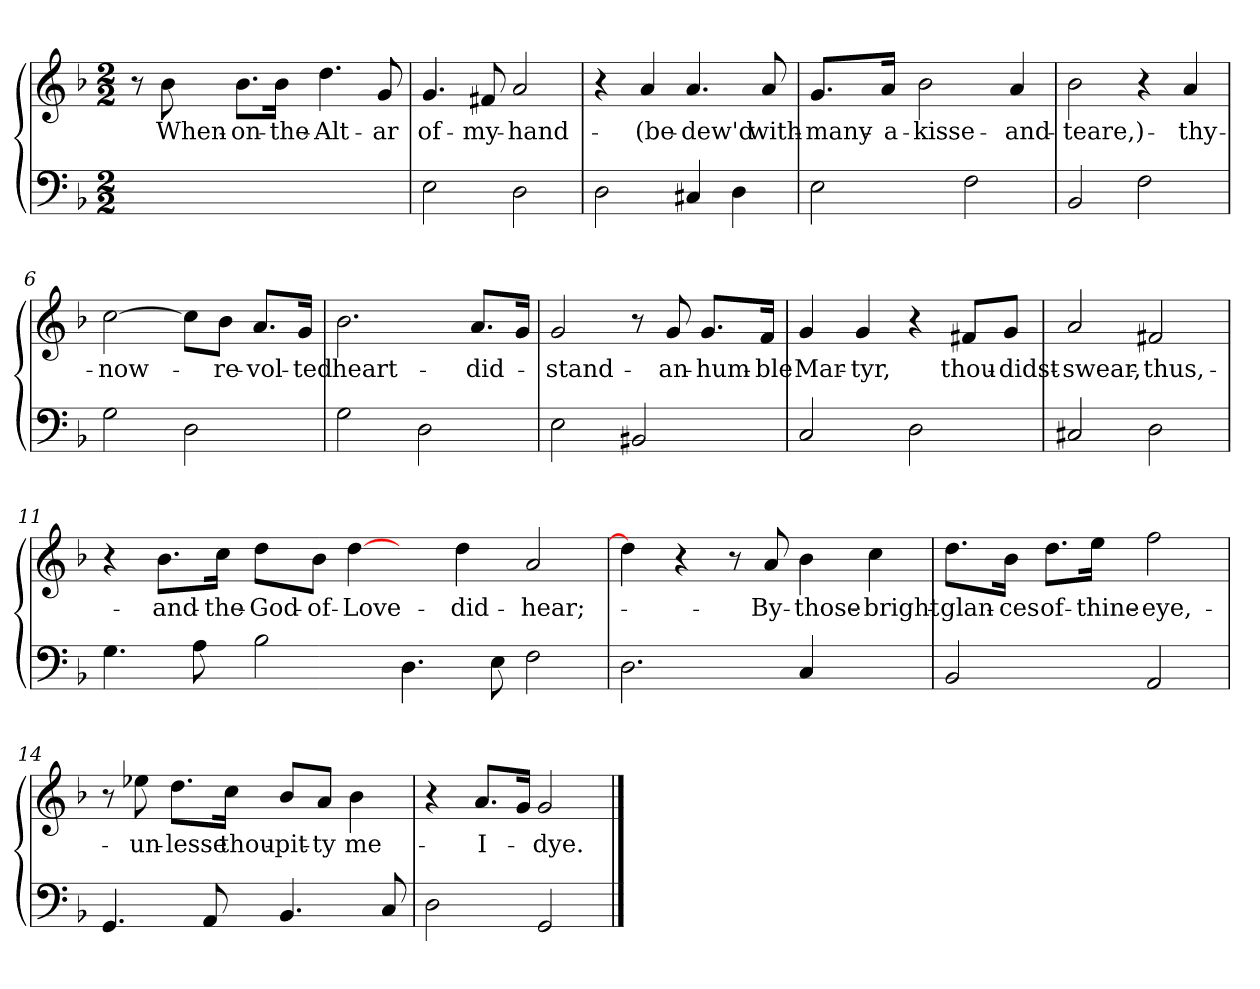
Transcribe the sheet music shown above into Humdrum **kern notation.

**kern	**kern	**text
*part2	*part1	*part1
*staff2	*staff1	*staff1
*clefF4	*clefG2	*
*k[b-]	*k[b-]	*
*d:	*d:	*
*M2/2	*M2/2	*
=1	=1	=1
1ryy	8r	.
.	8b-\	When-
.	8.b-\L	on-
.	16b-\Jk	the-
.	4.dd\	Alt-
.	8g/	-ar
=2	=2	=2
2E\	4.g/	of-
.	8f#X/	my-
2D\	2a/	hand-
=3	=3	=3
2D\	4r	.
.	4a/	(be-
4C#X/	4.a/	-dew'd
4D\	.	.
.	8a/	with-
=4	=4	=4
2E\	8.g/L	many-
.	16a/Jk	a-
.	2b-\	kisse-
2F\	.	.
.	4a/	and-
=5	=5	=5
2BB-/	2b-\	teare,)-
2F\	4r	.
.	4a/	thy-
!!LO:LB:g=z
=6	=6	=6
2G\	[2cc\	now-
2D\	8cc\L]	.
.	8b-\J	re-
.	8.a/L	-vol-
.	16g/Jk	-ted
=7	=7	=7
2G\	2.b-\	heart-
2D\	.	.
.	8.a/L	did-
.	16g/Jk	.
=8	=8	=8
2E\	2g/	stand-
2BB#X/	8r	.
.	8g/	an-
.	8.g/L	hum-
.	16f/Jk	-ble
=9	=9	=9
2C/	4g/	Mar-
.	4g/	-tyr,
2D\	4r	.
.	8f#X/L	thou-
.	8g/J	didst-
=10	=10	=10
2C#X/	2a/	swear,-
2D\	2f#X/	thus,-
!!LO:LB:g=z
=11	=11	=11
4.G\	4r	.
.	8.b-\L	and-
8A\	.	.
.	16cc\Jk	the-
2B-\	8dd\L	God-
.	8b-\J	of-
.	[4dd\	Love-
4.D\	4ryy	.
.	4dd\	did-
8E\	.	.
2F\	2a/	hear;-
=12	=12	=12
2.D\	4dd\]	.
.	4r	.
.	8r	.
.	8a/	By-
4C/	4b-\	those-
4ryy	4cc\	bright-
!!LO:LB:g=z
=13	=13	=13
2BB-/	8.dd\L	glan-
.	16b-\Jk	-ces
.	8.dd\L	of-
.	16ee\Jk	thine-
2AA/	2ff\	eye,-
=14	=14	=14
4.GG/	8r	.
.	8ee-X\	un-
.	8.dd\L	-lesse
8AA/	.	.
.	16cc\Jk	thou-
4.BB-/	8b-/L	pit-
.	8a/J	-ty
.	4b-\	me-
8C/	.	.
=15	=15	=15
2D\	4r	.
.	8.a/L	I-
.	16g/Jk	.
2GG/	2g/	dye.-
==	==	==
*-	*-	*-
